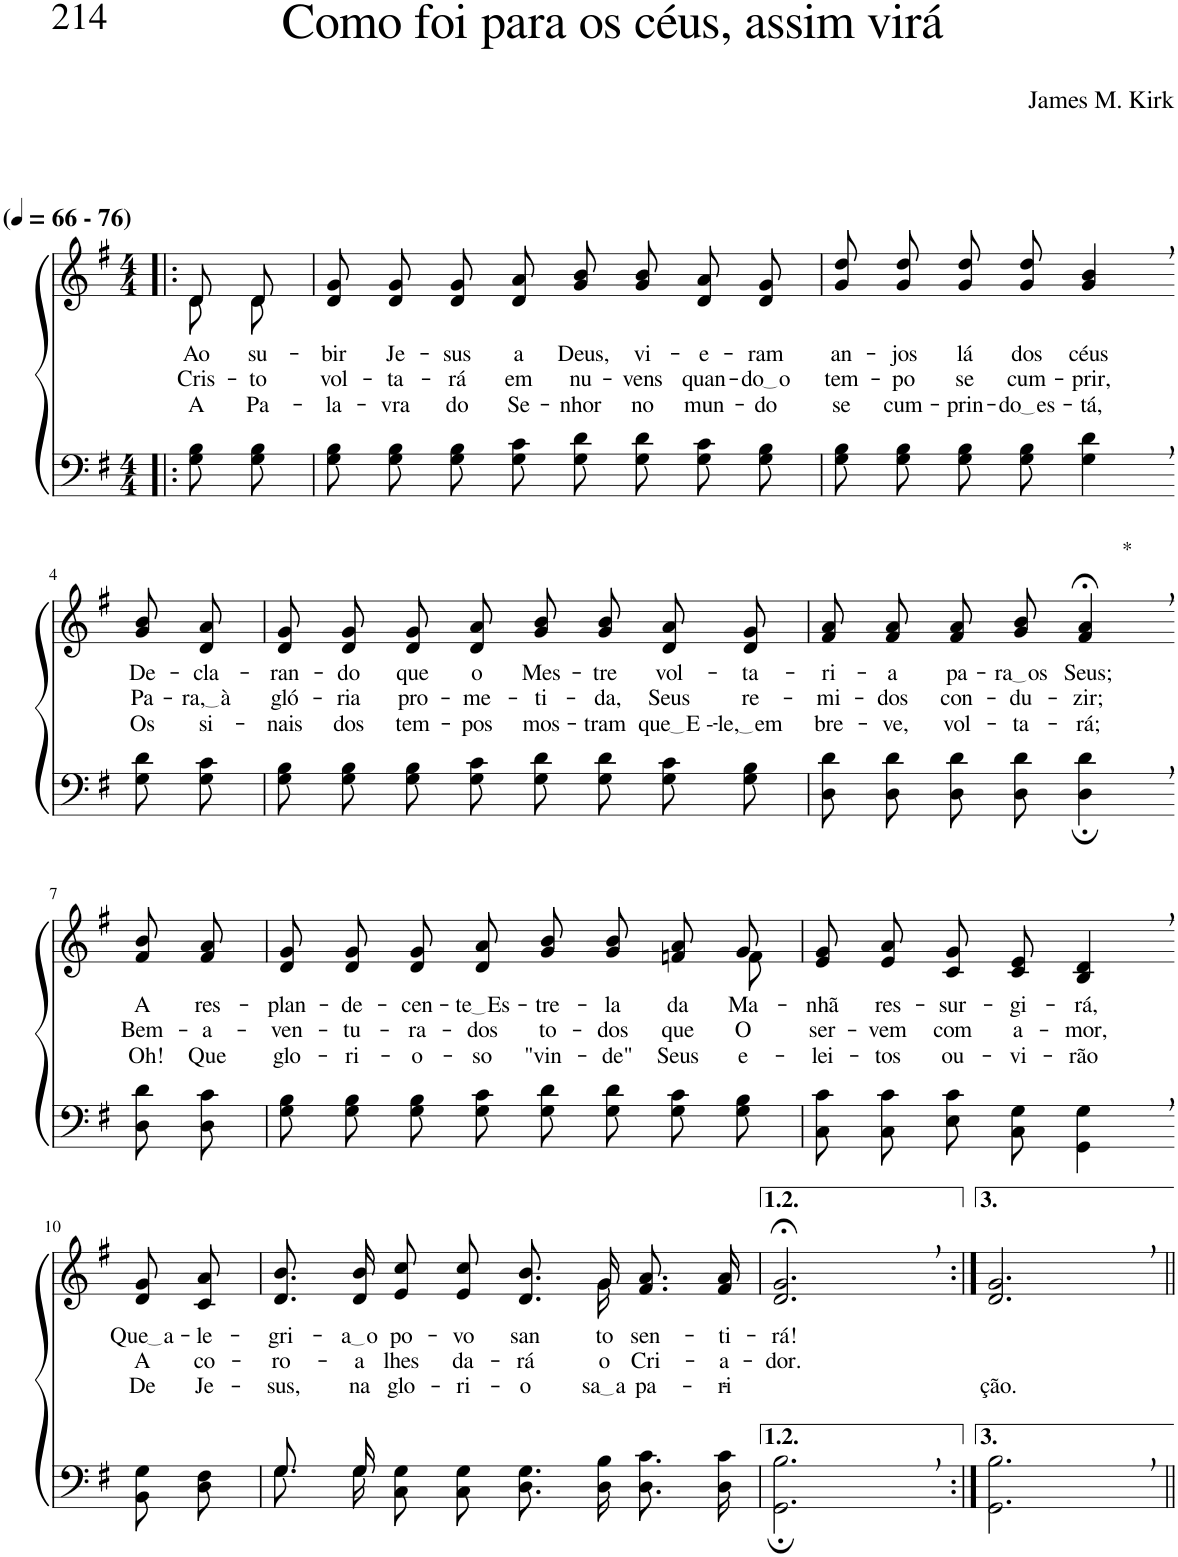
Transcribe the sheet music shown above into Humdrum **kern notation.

**kern	**kern	**text	**text	**text
*part2	*part1	*part1	*part1	*part1
*staff2	*staff1	*staff1	*staff1	*staff1
*I"Parte III e IV	*I"Parte I e II	*	*	*
*clefF4	*clefG2	*	*	*
*k[f#]	*k[f#]	*	*	*
*M4/4	*M4/4	*	*	*
*MM66	*MM66	*	*	*
=1!|:	=1!|:	=1!|:	=1!|:	=1!|:
*	*^	*	*	*
!	!LO:TX:a:B:t=(	!	!	!	!
!	!LO:TX:a:B:t=- 76)	!	!	!	!
!	!	!	!LO:LY:b	!LO:LY:b	!LO:LY:b
8G\ 8B\L	8d/L	8d\L	Ao	Cris-	A
!	!	!	!LO:LY:b	!LO:LY:b	!LO:LY:b
8G\ 8B\J	8d/J	8d\J	su-	-to	Pa-
=2	=2	=2	=2	=2	=2
!	!	!	!LO:LY:b	!LO:LY:b	!LO:LY:b
*	*v	*v	*	*	*
8G\ 8B\L	8d/ 8g/L	-bir	vol-	la-
!	!	!LO:LY:b	!LO:LY:b	!LO:LY:b
8G\ 8B\J	8d/ 8g/J	Je-	-ta-	-vra
!	!	!LO:LY:b	!LO:LY:b	!LO:LY:b
8G\ 8B\L	8d/ 8g/L	-sus	-rá	do
!	!	!LO:LY:b	!LO:LY:b	!LO:LY:b
8G\ 8c\J	8d/ 8a/J	a	em	Se-
!	!	!LO:LY:b	!LO:LY:b	!LO:LY:b
8G\ 8d\L	8g/ 8b/L	Deus,	nu-	-nhor
!	!	!LO:LY:b	!LO:LY:b	!LO:LY:b
8G\ 8d\J	8g/ 8b/J	vi-	-vens	no
!	!	!LO:LY:b	!LO:LY:b	!LO:LY:b
8G\ 8c\L	8d/ 8a/L	-e-	quan-	mun-
!	!	!LO:LY:b	!LO:LY:b	!LO:LY:b
8G\ 8B\J	8d/ 8g/J	-ram	do o	-do
=3	=3	=3	=3	=3
!	!	!LO:LY:b	!LO:LY:b	!LO:LY:b
8G\ 8B\L	8g\ 8dd\L	an-	tem-	se
!	!	!LO:LY:b	!LO:LY:b	!LO:LY:b
8G\ 8B\J	8g\ 8dd\J	-jos	-po	cum-
!	!	!LO:LY:b	!LO:LY:b	!LO:LY:b
8G\ 8B\L	8g\ 8dd\L	lá	se	-prin-
!	!	!LO:LY:b	!LO:LY:b	!LO:LY:b
8G\ 8B\J	8g\ 8dd\J	dos	cum-	do es
!	!	!LO:LY:b	!LO:LY:b	!LO:LY:b
4G\, 4d\,	4g/, 4b/,	céus	-prir,	-tá,
!!LO:LB:g=z
=4-	=4-	=4-	=4-	=4-
!	!	!LO:LY:b	!LO:LY:b	!LO:LY:b
8G\ 8d\L	8g/ 8b/L	De-	Pa-	Os
!	!	!LO:LY:b	!LO:LY:b	!LO:LY:b
8G\ 8c\J	8d/ 8a/J	-cla-	ra, à	si-
=5	=5	=5	=5	=5
!	!	!LO:LY:b	!LO:LY:b	!LO:LY:b
8G\ 8B\L	8d/ 8g/L	-ran-	gló-	-nais
!	!	!LO:LY:b	!LO:LY:b	!LO:LY:b
8G\ 8B\J	8d/ 8g/J	-do	-ria	dos
!	!	!LO:LY:b	!LO:LY:b	!LO:LY:b
8G\ 8B\L	8d/ 8g/L	que	pro-	tem-
!	!	!LO:LY:b	!LO:LY:b	!LO:LY:b
8G\ 8c\J	8d/ 8a/J	o	-me-	-pos
!	!	!LO:LY:b	!LO:LY:b	!LO:LY:b
8G\ 8d\L	8g/ 8b/L	Mes-	-ti-	mos-
!	!	!LO:LY:b	!LO:LY:b	!LO:LY:b
8G\ 8d\J	8g/ 8b/J	-tre	-da,	-tram
!	!	!LO:LY:b	!LO:LY:b	!LO:LY:b
8G\ 8c\L	8d/ 8a/L	vol-	Seus	que E -
!	!	!LO:LY:b	!LO:LY:b	!LO:LY:b
8G\ 8B\J	8d/ 8g/J	-ta-	re-	le, em
=6	=6	=6	=6	=6
!	!	!LO:LY:b	!LO:LY:b	!LO:LY:b
8D\ 8d\L	8f#/ 8a/L	-ri-	-mi-	bre-
!	!	!LO:LY:b	!LO:LY:b	!LO:LY:b
8D\ 8d\J	8f#/ 8a/J	-a	-dos	-ve,
!	!	!LO:LY:b	!LO:LY:b	!LO:LY:b
8D\ 8d\L	8f#/ 8a/L	pa-	con-	vol-
!	!	!LO:LY:b	!LO:LY:b	!LO:LY:b
8D\ 8d\J	8g/ 8b/J	ra os	-du-	-ta-
!	!LO:TX:a:t=*	!	!	!
!	!	!LO:LY:b	!LO:LY:b	!LO:LY:b
4D\;, 4d\;,	4f#/;<, 4a/;<,	Seus;	-zir;	-rá;
!!LO:LB:g=z
=7-	=7-	=7-	=7-	=7-
!	!	!LO:LY:b	!LO:LY:b	!LO:LY:b
8D\ 8d\L	8f#/ 8b/L	A	Bem-	Oh!
!	!	!LO:LY:b	!LO:LY:b	!LO:LY:b
8D\ 8c\J	8f#/ 8a/J	res-	-a-	Que
=8	=8	=8	=8	=8
!	!	!LO:LY:b	!LO:LY:b	!LO:LY:b
*	*^	*	*	*
8G\ 8B\L	8d/ 8g/L	2..ryy	-plan-	-ven-	glo-
!	!	!	!LO:LY:b	!LO:LY:b	!LO:LY:b
8G\ 8B\J	8d/ 8g/J	.	-de-	-tu-	-ri-
!	!	!	!LO:LY:b	!LO:LY:b	!LO:LY:b
8G\ 8B\L	8d/ 8g/L	.	-cen-	-ra-	-o-
!	!	!	!LO:LY:b	!LO:LY:b	!LO:LY:b
8G\ 8c\J	8d/ 8a/J	.	te Es	-dos	-so
!	!	!	!LO:LY:b	!LO:LY:b	!LO:LY:b
8G\ 8d\L	8g/ 8b/L	.	-tre-	to-	"vin-
!	!	!	!LO:LY:b	!LO:LY:b	!LO:LY:b
8G\ 8d\J	8g/ 8b/J	.	-la	-dos	-de"
!	!	!	!LO:LY:b	!LO:LY:b	!LO:LY:b
8G\ 8c\L	8fn/ 8a/L	.	da	que	Seus
!	!	!	!LO:LY:b	!LO:LY:b	!LO:LY:b
8G\ 8B\J	8g/J	8f\	Ma-	O	-e-
=9	=9	=9	=9	=9	=9
!	!	!	!LO:LY:b	!LO:LY:b	!LO:LY:b
*	*v	*v	*	*	*
8C\ 8c\L	8e/ 8g/L	-nhã	ser-	-lei-
!	!	!LO:LY:b	!LO:LY:b	!LO:LY:b
8C\ 8c\J	8e/ 8a/J	res-	-vem	-tos
!	!	!LO:LY:b	!LO:LY:b	!LO:LY:b
8E\ 8c\L	8c/ 8g/L	-sur-	com	ou-
!	!	!LO:LY:b	!LO:LY:b	!LO:LY:b
8C\ 8G\J	8c/ 8e/J	-gi-	a-	-vi-
!	!	!LO:LY:b	!LO:LY:b	!LO:LY:b
4GG\, 4G\,	4B/, 4d/,	-rá,	-mor,	-rão
!!LO:LB:g=z
=10-	=10-	=10-	=10-	=10-
!	!	!LO:LY:b	!LO:LY:b	!LO:LY:b
8BB\ 8G\L	8d/ 8g/L	Que a	A	De
!	!	!LO:LY:b	!LO:LY:b	!LO:LY:b
8D\ 8F#\J	8c/ 8a/J	-le-	co-	Je-
=11	=11	=11	=11	=11
*^	*^	*	*	*
!	!	!	!	!LO:LY:b	!LO:LY:b	!LO:LY:b
8.G/L	8.G\L	2ryy	8.d/ 8.b/L	-gri-	-ro-	-sus,
!	!	!	!	!LO:LY:b	!LO:LY:b	!LO:LY:b
16G/Jk	16G\Jk	.	16d/ 16b/Jk	a o	-a	na
!	!	!	!	!LO:LY:b	!LO:LY:b	!LO:LY:b
2.ryy	8C\ 8G\L	.	8e/ 8cc/L	po-	lhes	glo-
!	!	!	!	!LO:LY:b	!LO:LY:b	!LO:LY:b
.	8C\ 8G\J	.	8e/ 8cc/J	-vo	da-	-ri-
!	!	!	!	!LO:LY:b	!LO:LY:b	!LO:LY:b
.	8.D\ 8.G\L	8.ryy	8.d/ 8.b/L	san-	-rá	-o-
!	!	!	!	!LO:LY:b	!LO:LY:b	!LO:LY:b
.	16D\ 16B\Jk	16g\	16g/Jk	-to	o	sa a
!	!	!	!	!LO:LY:b	!LO:LY:b	!LO:LY:b
.	8.D\ 8.c\L	4ryy	8.f#/ 8.a/L	sen-	Cri-	-pa-
!	!	!	!	!LO:LY:b	!LO:LY:b	!LO:LY:b
.	16D\ 16c\Jk	.	16f#/ 16a/Jk	-ti-	-a-	-ri-
=12	=12	=12	=12	=12	=12	=12
!	!	!	!	!LO:LY:b	!LO:LY:b	!
*v	*v	*	*	*	*	*
*	*v	*v	*	*	*
2.GG\;, 2.B\;,	2.d/;<, 2.g/;<,	-rá!	-dor.	.
=13:|!	=13:|!	=13:|!	=13:|!	=13:|!
!	!	!	!	!LO:LY:b
2.GG\, 2.B\,	2.d/, 2.g/,	.	.	-ção.
=||	=||	=||	=||	=||
*-	*-	*-	*-	*-
